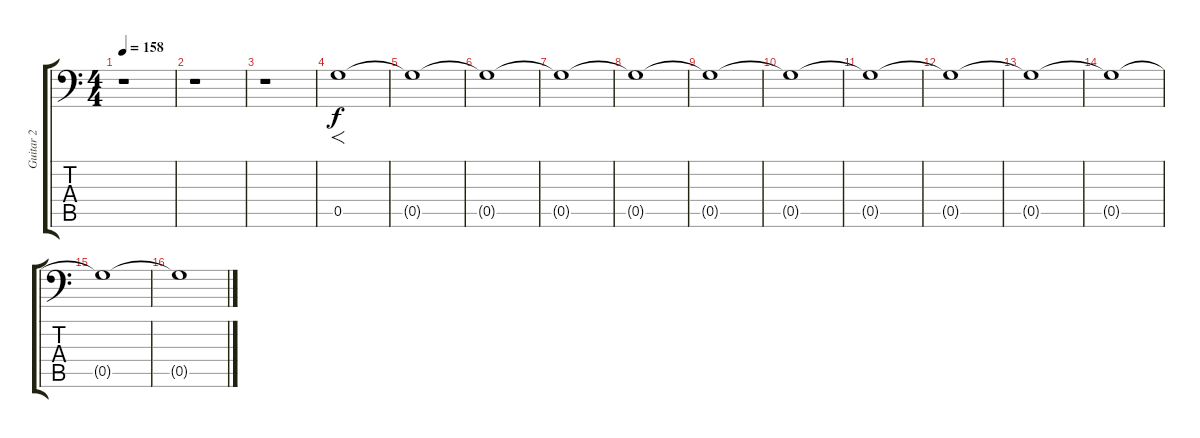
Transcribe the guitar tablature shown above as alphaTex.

\track ("Guitar 2" "Guitar 2") {instrument distortionguitar}
\staff {score tabs}
\tuning (D4 A3 F3 C3 G2 G1) {hide}
\ts (4 4)
\tempo 158
\clef f4
\ks c
r.1{dy f instrument distortionguitar} |
r.1 |
r.1 |
0.5.1{f} |
0.5{t}.1 |
0.5{t}.1 |
0.5{t}.1 |
0.5{t}.1 |
0.5{t}.1 |
0.5{t}.1 |
0.5{t}.1 |
0.5{t}.1 |
0.5{t}.1{volume 8} |
0.5{t}.1 |
0.5{t}.1{volume 0} |
0.5{t}.1
